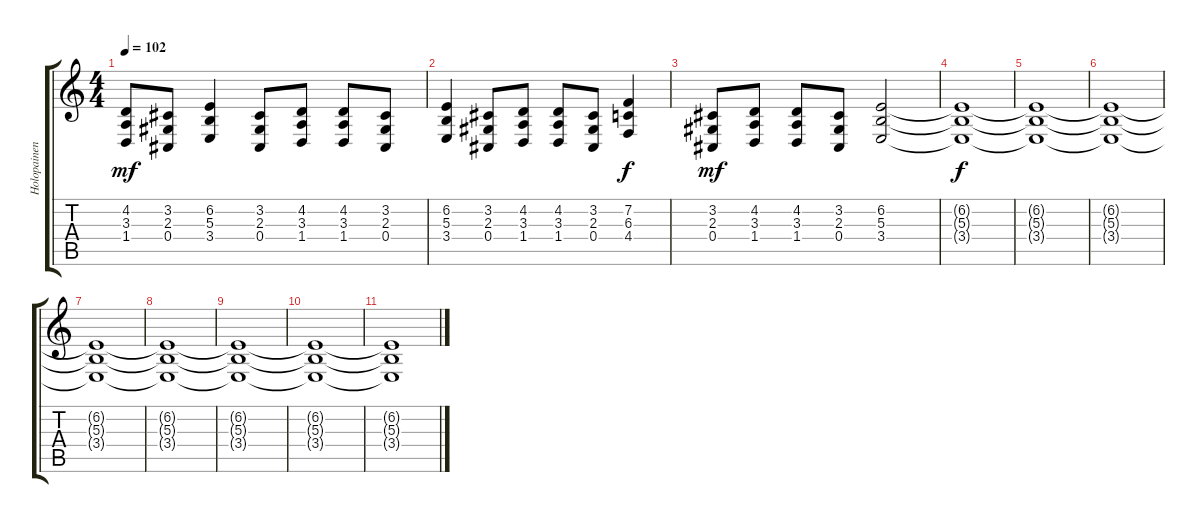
\track ("Holopainen" "Holopainen") {instrument stringensemble1}
\staff {score tabs}
\tuning (Eb4 Bb3 Gb3 Db3 Ab2 Db2) {hide}
\ts (4 4)
\tempo 102
\clef g2
\ks c
(4.2 3.3 1.4).8{dy mf} (3.2 2.3 0.4).8 (6.2 5.3 3.4).4 (3.2 2.3 0.4).8 (4.2 3.3 1.4).8 (4.2 3.3 1.4).8 (3.2 2.3 0.4).8 |
(6.2 5.3 3.4).4 (3.2 2.3 0.4).8 (4.2 3.3 1.4).8 (4.2 3.3 1.4).8 (3.2 2.3 0.4).8 (7.2 6.3 4.4).4{dy f} |
(3.2 2.3 0.4).8{dy mf} (4.2 3.3 1.4).8 (4.2 3.3 1.4).8 (3.2 2.3 0.4).8 (6.2 5.3 3.4).2{volume 7} |
(6.2{t} 5.3{t} 3.4{t}).1{dy f} |
(6.2{t} 5.3{t} 3.4{t}).1 |
(6.2{t} 5.3{t} 3.4{t}).1 |
(6.2{t} 5.3{t} 3.4{t}).1{volume 2} |
(6.2{t} 5.3{t} 3.4{t}).1 |
(6.2{t} 5.3{t} 3.4{t}).1 |
(6.2{t} 5.3{t} 3.4{t}).1 |
(6.2{t} 5.3{t} 3.4{t}).1{volume 0}
